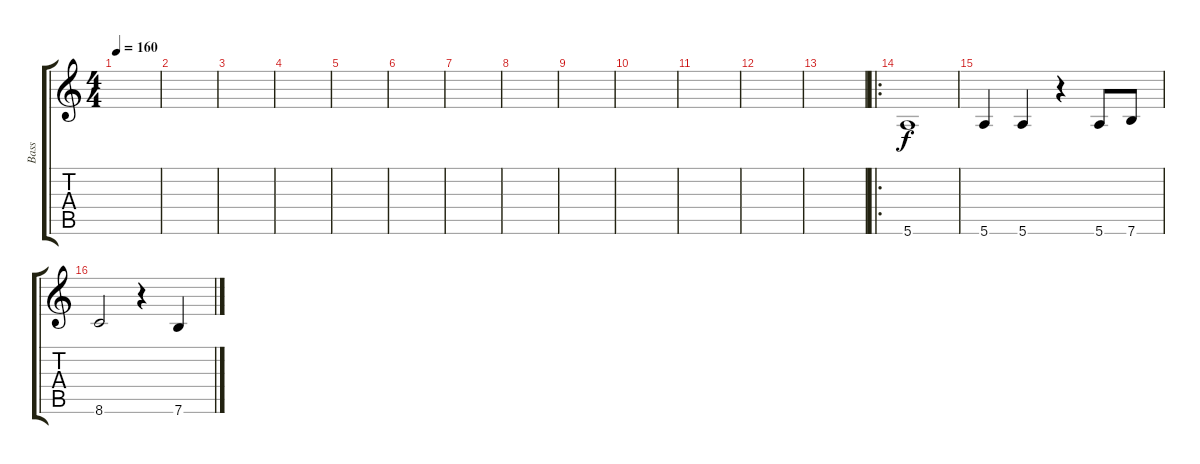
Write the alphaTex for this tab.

\track ("Bass" "Bass") {instrument electricbassfinger}
\staff {score tabs}
\tuning (E4 B3 G3 D3 A2 E2) {hide}
\ts (4 4)
\tempo 160
\clef g2
\ks c
|
|
|
|
|
|
|
|
|
|
|
|
|
\ro
5.6.1 |
5.6.4 5.6.4 r.4 5.6.8 7.6.8 |
8.6.2 r.4 7.6.4
